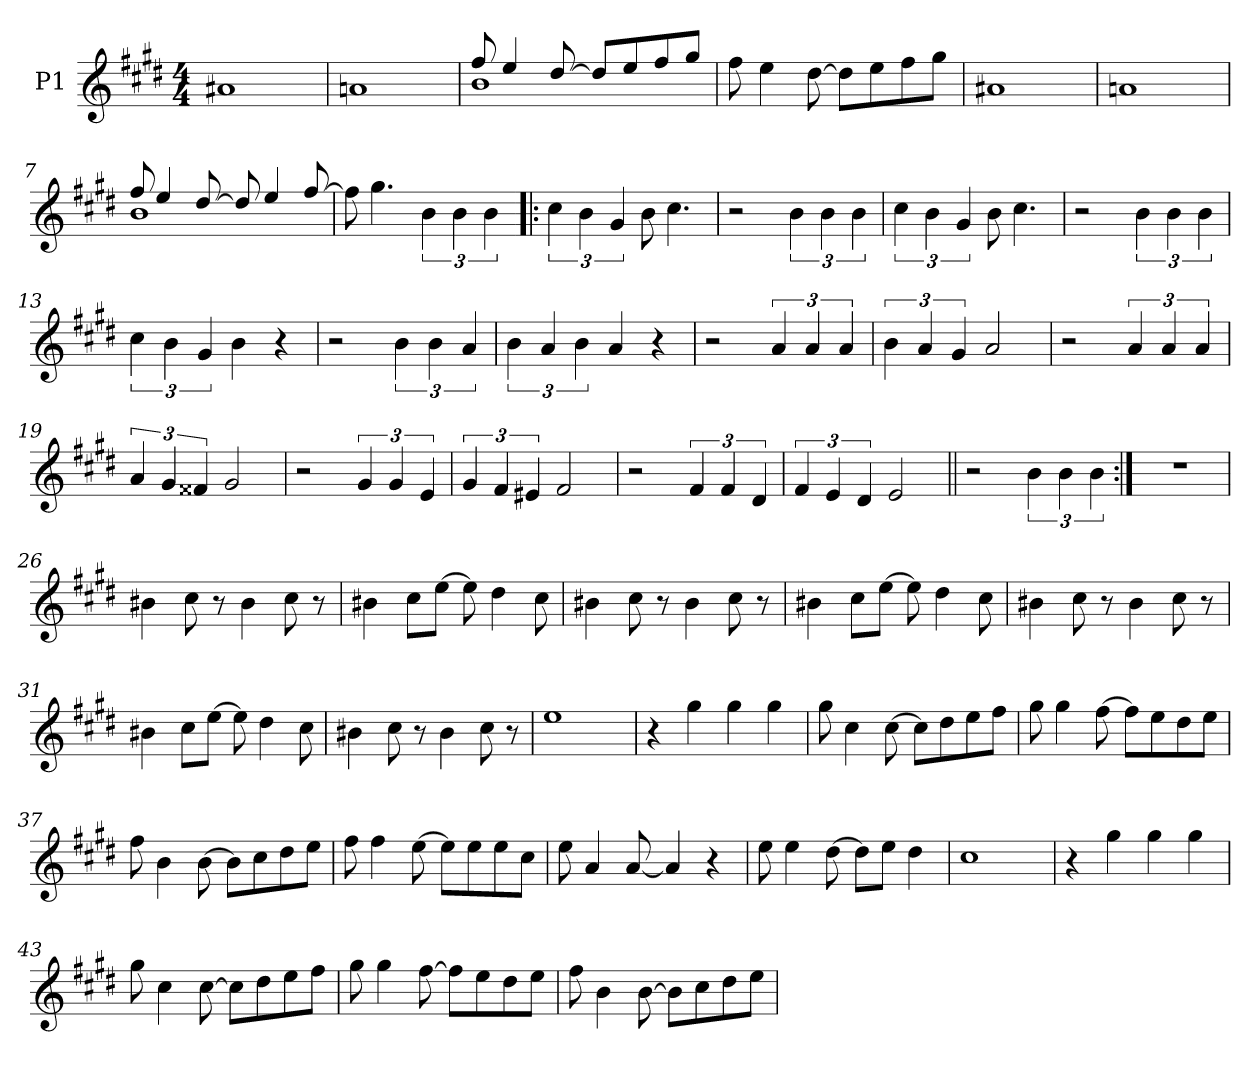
**kern
*part1
*staff1
*I"P1
*clefG2
*k[f#c#g#d#]
*E:
*M4/4
*MM124
=1
1a#X
=2
1an
=3
*^
8ff#/	1b
4ee/	.
[>8dd#/	.
8dd#/L]	.
8ee/	.
8ff#/	.
8gg#/J	.
*v	*v
=4
8ff#\
4ee\
[>8dd#\
8dd#\L]
8ee\
8ff#\
8gg#\J
=5
1a#X
=6
1an
!!LO:LB:g=z
=7
*^
8ff#/	1b
4ee/	.
[>8dd#/	.
8dd#/]	.
4ee/	.
[>8ff#/	.
*v	*v
=8
8ff#\]
4.gg#\
6b\
6b\
6b\
=9!|:
6cc#\
6b\
6g#/
8b\
4.cc#\
=10
2r
6b\
6b\
6b\
=11
6cc#\
6b\
6g#/
8b\
4.cc#\
!!LO:LB:g=z
=12
2r
6b\
6b\
6b\
=13
6cc#\
6b\
6g#/
4b\
4r
=14
2r
6b\
6b\
6a/
=15
6b\
6a/
6b\
4a/
4r
=16
2r
6a/
6a/
6a/
=17
6b\
6a/
6g#/
2a/
!!LO:LB:g=z
=18
2r
6a/
6a/
6a/
=19
6a/
6g#/
6f##X/
2g#/
=20
2r
6g#/
6g#/
6e/
=21
6g#/
6f#/
6e#X/
2f#/
=22
2r
6f#/
6f#/
6d#/
=23
6f#/
6e/
6d#/
2e/
!!LO:LB:g=z
=24||
2r
6b\
6b\
6b\
=25:|!
1r
=26
4b#X\
8cc#\
8r
4b#\
8cc#\
8r
=27
4b#X\
8cc#\L
[>8ee\J
8ee\]
4dd#\
8cc#\
=28
4b#X\
8cc#\
8r
4b#\
8cc#\
8r
!!LO:LB:g=z
=29
4b#X\
8cc#\L
[>8ee\J
8ee\]
4dd#\
8cc#\
=30
4b#X\
8cc#\
8r
4b#\
8cc#\
8r
=31
4b#X\
8cc#\L
[>8ee\J
8ee\]
4dd#\
8cc#\
=32
4b#X\
8cc#\
8r
4b#\
8cc#\
8r
=33
1ee
=34
4r
4gg#\
4gg#\
4gg#\
!!LO:LB:g=z
=35
8gg#\
4cc#\
[>8cc#\
8cc#\L]
8dd#\
8ee\
8ff#\J
=36
8gg#\
4gg#\
[>8ff#\
8ff#\L]
8ee\
8dd#\
8ee\J
=37
8ff#\
4b\
[>8b\
8b\L]
8cc#\
8dd#\
8ee\J
=38
8ff#\
4ff#\
[>8ee\
8ee\L]
8ee\
8ee\
8cc#\J
=39
8ee\
4a/
[<8a/
4a/]
4r
!!LO:LB:g=z
=40
8ee\
4ee\
[>8dd#\
8dd#\L]
8ee\J
4dd#\
=41
1cc#
=42
4r
4gg#\
4gg#\
4gg#\
=43
8gg#\
4cc#\
[>8cc#\
8cc#\L]
8dd#\
8ee\
8ff#\J
=44
8gg#\
4gg#\
[>8ff#\
8ff#\L]
8ee\
8dd#\
8ee\J
!!LO:LB:g=z
=45
8ff#\
4b\
[>8b\
8b\L]
8cc#\
8dd#\
8ee\J
=
*-
